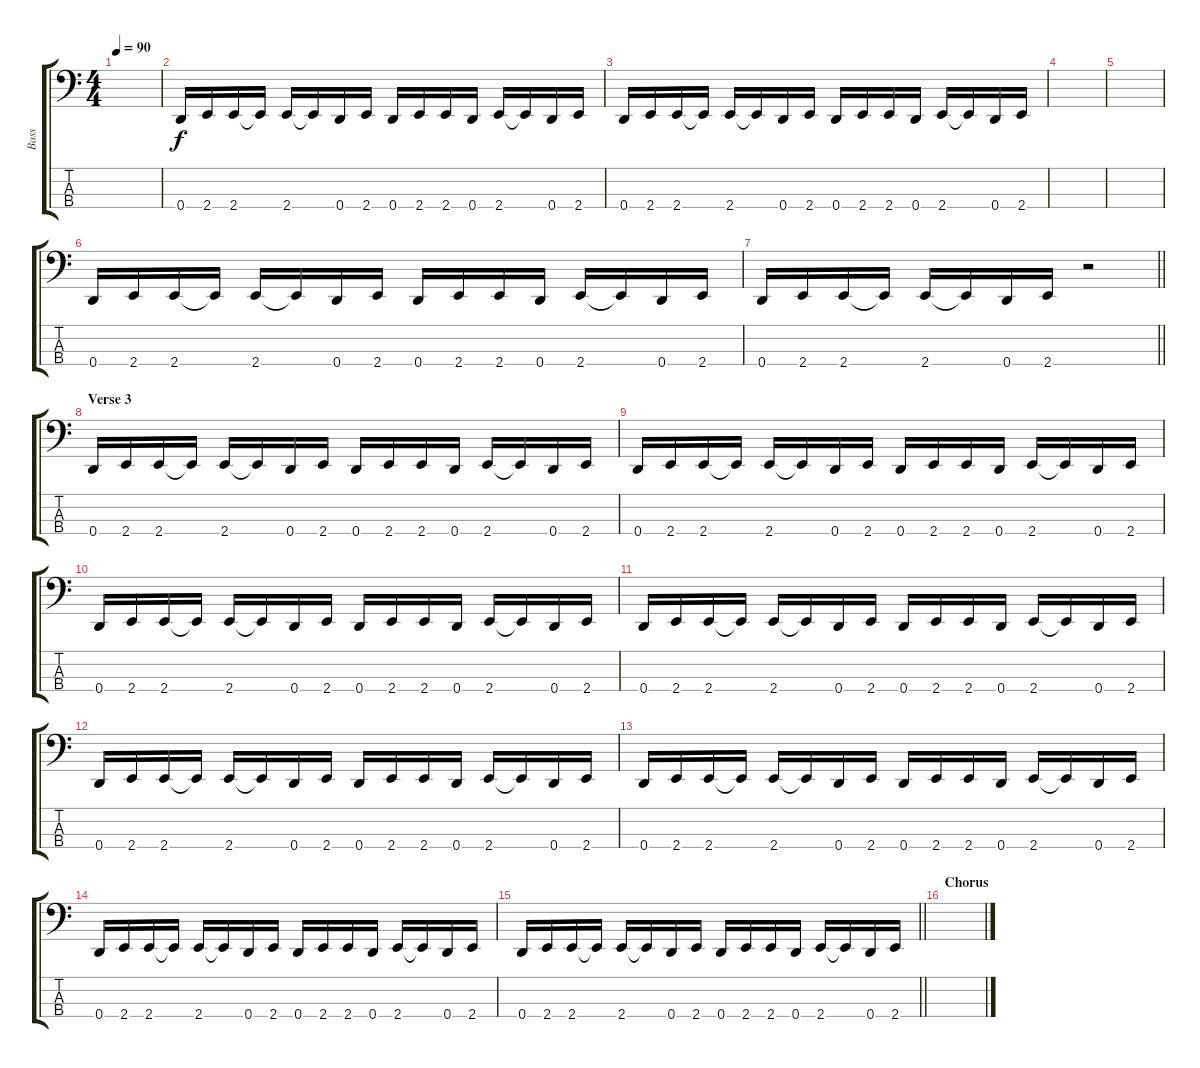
\track ("Bass" "Bass") {instrument electricbassfinger}
\staff {score tabs}
\tuning (G2 D2 A1 D1) {hide}
\ts (4 4)
\tempo 90
\clef f4
\ks c
|
0.4.16 2.4.16 2.4.16 2.4{t}.16 2.4.16 2.4{t}.16 0.4.16 2.4.16 0.4.16 2.4.16 2.4.16 0.4.16 2.4.16 2.4{t}.16 0.4.16 2.4.16 |
0.4.16 2.4.16 2.4.16 2.4{t}.16 2.4.16 2.4{t}.16 0.4.16 2.4.16 0.4.16 2.4.16 2.4.16 0.4.16 2.4.16 2.4{t}.16 0.4.16 2.4.16 |
|
|
0.4.16 2.4.16 2.4.16 2.4{t}.16 2.4.16 2.4{t}.16 0.4.16 2.4.16 0.4.16 2.4.16 2.4.16 0.4.16 2.4.16 2.4{t}.16 0.4.16 2.4.16 |
\barLineRight lightlight
0.4.16 2.4.16 2.4.16 2.4{t}.16 2.4.16 2.4{t}.16 0.4.16 2.4.16 r.2 |
\section ("" "Verse 3")
0.4.16 2.4.16 2.4.16 2.4{t}.16 2.4.16 2.4{t}.16 0.4.16 2.4.16 0.4.16 2.4.16 2.4.16 0.4.16 2.4.16 2.4{t}.16 0.4.16 2.4.16 |
0.4.16 2.4.16 2.4.16 2.4{t}.16 2.4.16 2.4{t}.16 0.4.16 2.4.16 0.4.16 2.4.16 2.4.16 0.4.16 2.4.16 2.4{t}.16 0.4.16 2.4.16 |
0.4.16 2.4.16 2.4.16 2.4{t}.16 2.4.16 2.4{t}.16 0.4.16 2.4.16 0.4.16 2.4.16 2.4.16 0.4.16 2.4.16 2.4{t}.16 0.4.16 2.4.16 |
0.4.16 2.4.16 2.4.16 2.4{t}.16 2.4.16 2.4{t}.16 0.4.16 2.4.16 0.4.16 2.4.16 2.4.16 0.4.16 2.4.16 2.4{t}.16 0.4.16 2.4.16 |
0.4.16 2.4.16 2.4.16 2.4{t}.16 2.4.16 2.4{t}.16 0.4.16 2.4.16 0.4.16 2.4.16 2.4.16 0.4.16 2.4.16 2.4{t}.16 0.4.16 2.4.16 |
0.4.16 2.4.16 2.4.16 2.4{t}.16 2.4.16 2.4{t}.16 0.4.16 2.4.16 0.4.16 2.4.16 2.4.16 0.4.16 2.4.16 2.4{t}.16 0.4.16 2.4.16 |
0.4.16 2.4.16 2.4.16 2.4{t}.16 2.4.16 2.4{t}.16 0.4.16 2.4.16 0.4.16 2.4.16 2.4.16 0.4.16 2.4.16 2.4{t}.16 0.4.16 2.4.16 |
\barLineRight lightlight
0.4.16 2.4.16 2.4.16 2.4{t}.16 2.4.16 2.4{t}.16 0.4.16 2.4.16 0.4.16 2.4.16 2.4.16 0.4.16 2.4.16 2.4{t}.16 0.4.16 2.4.16 |
\section ("" "Chorus")
